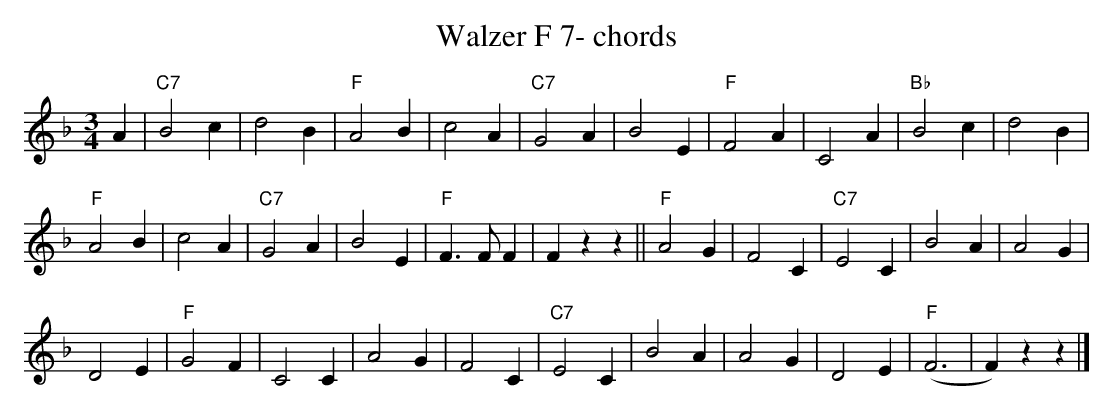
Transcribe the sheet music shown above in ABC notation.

X:1
T:Walzer F 7- chords
M:3/4
L:1/4
K:F %%MIDI gchordon
A | "C7"B2c | d2B | "F"A2B | c2A | "C7"G2A | B2E | "F"F2A | C2A | "Bb"B2c | d2B |
"F"A2B | c2A | "C7"G2A | B2E | "F"F>FF | Fzz || "F"A2G | F2C | "C7"E2C | B2A | A2G |
D2E | "F"G2F | C2C | A2G | F2C | "C7"E2C | B2A | A2G | D2E | "F"(F3 | F)zz |]
